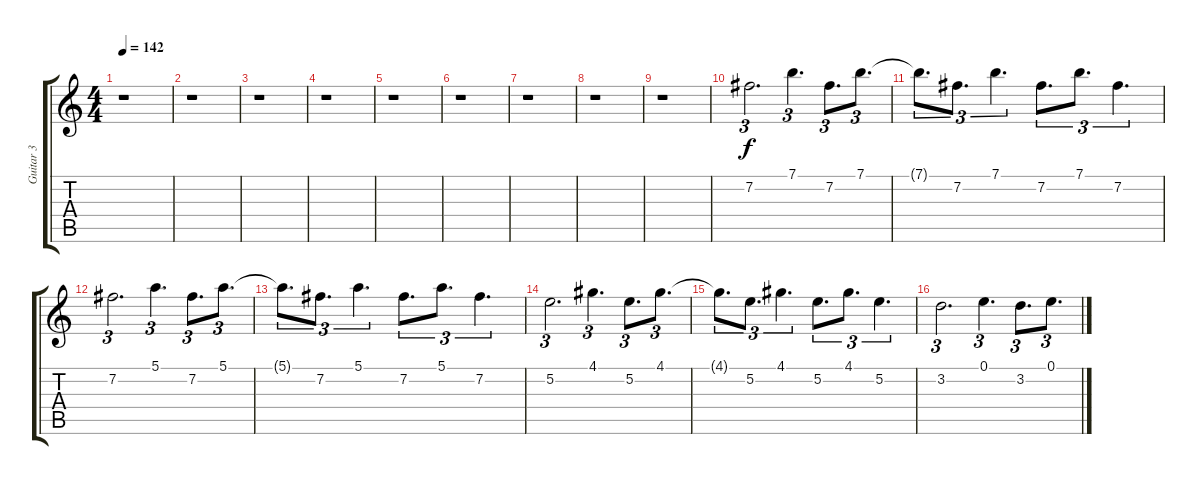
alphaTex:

\track ("Guitar 3" "Guitar 3") {instrument distortionguitar}
\staff {score tabs}
\tuning (E4 B3 G3 D3 A2 E2) {hide}
\ts (4 4)
\tempo 142
\clef g2
\ks c
r.1{dy f} |
r.1 |
r.1 |
r.1 |
r.1 |
r.1 |
r.1 |
r.1 |
r.1 |
7.2.2{d tu (3 2)} 7.1.4{d tu (3 2)} 7.2.8{d tu (3 2)} 7.1.8{d tu (3 2)} |
7.1{t}.8{d tu (3 2)} 7.2.8{d tu (3 2)} 7.1.4{d tu (3 2)} 7.2.8{d tu (3 2)} 7.1.8{d tu (3 2)} 7.2.4{d tu (3 2)} |
7.2.2{d tu (3 2)} 5.1.4{d tu (3 2)} 7.2.8{d tu (3 2)} 5.1.8{d tu (3 2)} |
5.1{t}.8{d tu (3 2)} 7.2.8{d tu (3 2)} 5.1.4{d tu (3 2)} 7.2.8{d tu (3 2)} 5.1.8{d tu (3 2)} 7.2.4{d tu (3 2)} |
5.2.2{d tu (3 2)} 4.1.4{d tu (3 2)} 5.2.8{d tu (3 2)} 4.1.8{d tu (3 2)} |
4.1{t}.8{d tu (3 2)} 5.2.8{d tu (3 2)} 4.1.4{d tu (3 2)} 5.2.8{d tu (3 2)} 4.1.8{d tu (3 2)} 5.2.4{d tu (3 2)} |
3.2.2{d tu (3 2)} 0.1.4{d tu (3 2)} 3.2.8{d tu (3 2)} 0.1.8{d tu (3 2)}
